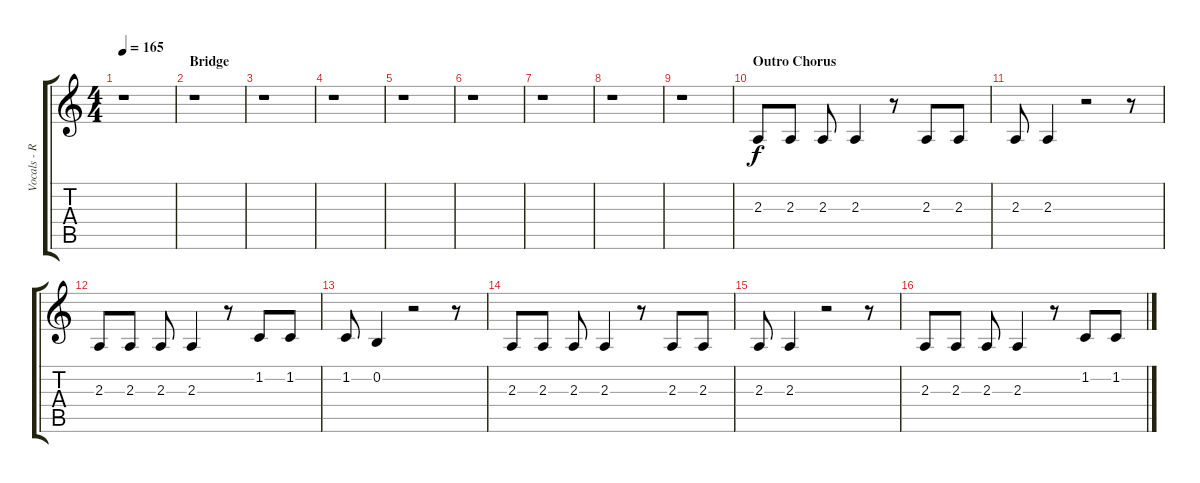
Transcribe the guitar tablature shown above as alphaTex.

\track ("Vocals - Rob Halford" "Vocals - R") {instrument lead2sawtooth}
\staff {score tabs}
\tuning (E4 B3 G3 D3 A2 E2) {hide}
\ts (4 4)
\tempo 165
\clef g2
\ks c
r.1{dy f} |
\section ("" "Bridge")
r.1 |
r.1 |
r.1 |
r.1 |
r.1 |
r.1 |
r.1 |
r.1 |
\section ("" "Outro Chorus")
2.3.8 2.3.8 2.3.8 2.3.4 r.8 2.3.8 2.3.8 |
2.3.8 2.3.4 r.2 r.8 |
2.3.8 2.3.8 2.3.8 2.3.4 r.8 1.2.8 1.2.8 |
1.2.8 0.2.4 r.2 r.8 |
2.3.8 2.3.8 2.3.8 2.3.4 r.8 2.3.8 2.3.8 |
2.3.8 2.3.4 r.2 r.8 |
2.3.8 2.3.8 2.3.8 2.3.4 r.8 1.2.8 1.2.8
